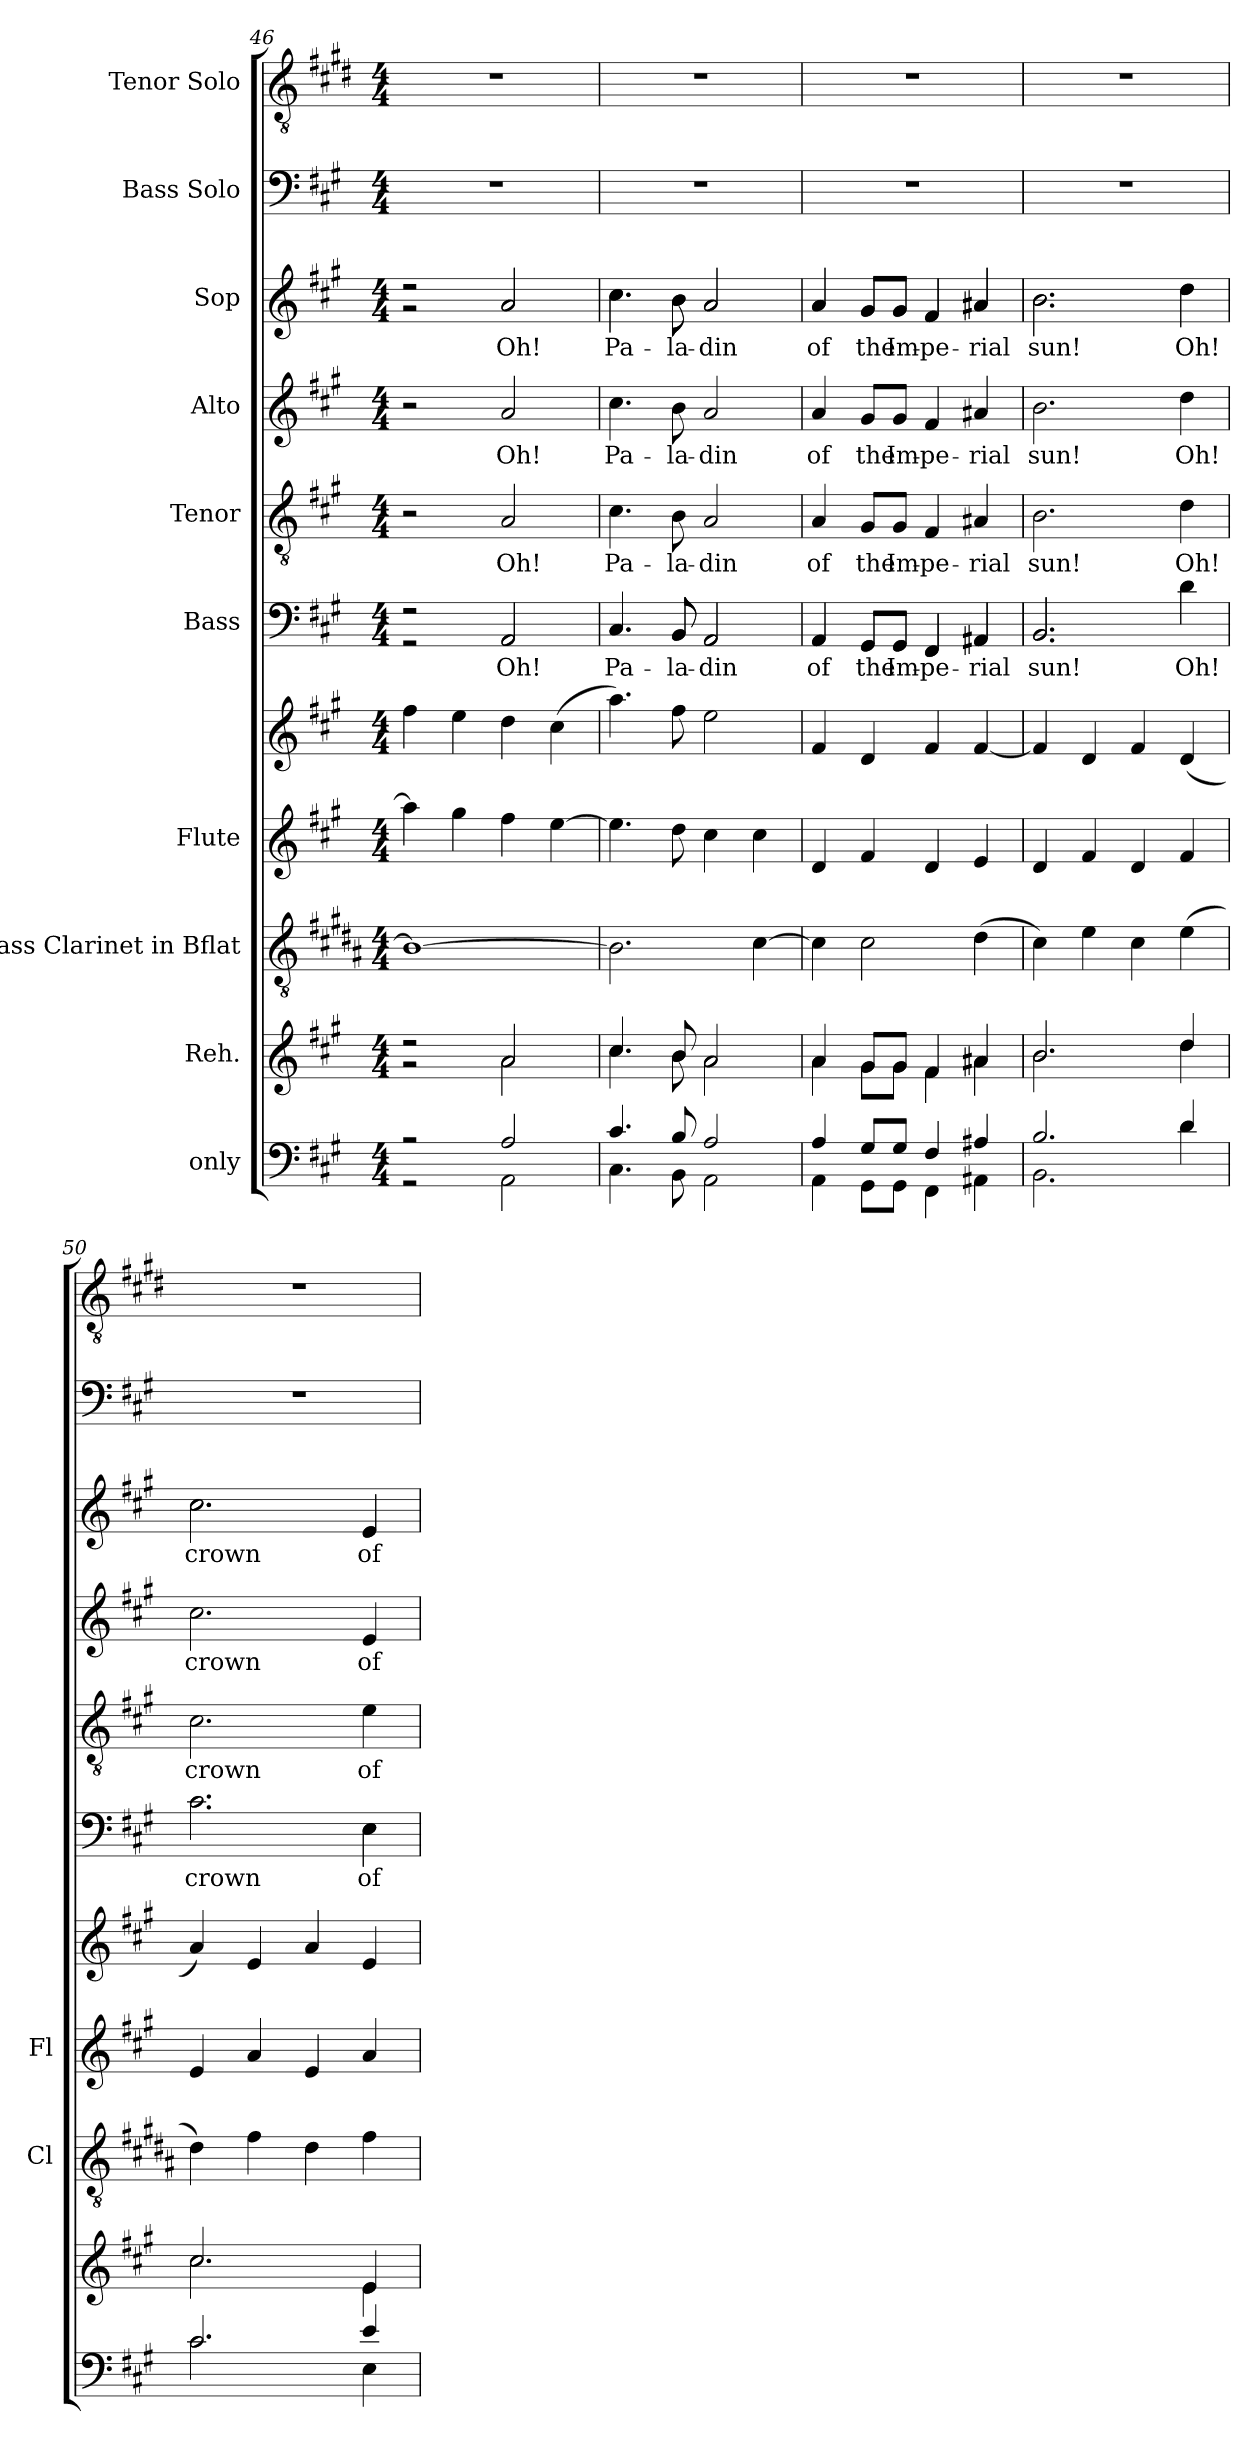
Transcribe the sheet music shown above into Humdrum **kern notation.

**kern	**kern	**kern	**kern	**kern	**kern	**text	**kern	**text	**kern	**text	**kern	**text	**kern	**kern
*part10	*part9	*part8	*part7	*part7	*part6	*part6	*part5	*part5	*part4	*part4	*part3	*part3	*part2	*part1
*staff11	*staff10	*staff9	*staff8	*staff7	*staff6	*staff6	*staff5	*staff5	*staff4	*staff4	*staff3	*staff3	*staff2	*staff1
*I"only	*I"Reh.	*I"Bass Clarinet in Bflat	*I"Flute	*	*I"Bass	*	*I"Tenor	*	*I"Alto	*	*I"Sop	*	*I"Bass Solo	*I"Tenor Solo
*	*	*I'Cl	*I'Fl	*	*	*	*	*	*	*	*	*	*	*
*clefF4	*clefG2	*clefGv2	*clefG2	*clefG2	*clefF4	*	*clefGv2	*	*clefG2	*	*clefG2	*	*clefF4	*clefGv2
*	*	*ITrd1c2	*	*	*	*	*	*	*	*	*	*	*	*ITrd4c7
*k[f#c#g#]	*k[f#c#g#]	*k[f#c#g#]	*k[f#c#g#]	*k[f#c#g#]	*k[f#c#g#]	*	*k[f#c#g#]	*	*k[f#c#g#]	*	*k[f#c#g#]	*	*k[f#c#g#]	*k[f#c#g#]
*A:	*A:	*A:	*A:	*A:	*A:	*	*A:	*	*A:	*	*A:	*	*A:	*A:
*M4/4	*M4/4	*M4/4	*M4/4	*M4/4	*M4/4	*	*M4/4	*	*M4/4	*	*M4/4	*	*M4/4	*M4/4
=46	=46	=46	=46	=46	=46	=46	=46	=46	=46	=46	=46	=46	=46	=46
*^	*^	*	*	*	*^	*	*	*	*	*	*^	*	*	*
2r	2r	2r	2r	1A_>	4aa\]	4ff#\	2r	2r	.	2r	.	2r	.	2r	2r	.	1r	1r
.	.	.	.	.	4gg#\	4ee\	.	.	.	.	.	.	.	.	.	.	.	.
!	!	!	!	!	!	!	!	!	!LO:LY:b:cj	!	!LO:LY:b:cj	!	!LO:LY:b:cj	!	!	!LO:LY:b:cj	!	!
2A/	2AA\	2a/	2a\	.	4ff#\	4dd\	2AA/	2AA/	Oh!	2A/	Oh!	2a/	Oh!	2a/	2a/	Oh!	.	.
.	.	.	.	.	[>4ee\	(>4cc#\	.	.	.	.	.	.	.	.	.	.	.	.
=47	=47	=47	=47	=47	=47	=47	=47	=47	=47	=47	=47	=47	=47	=47	=47	=47	=47	=47
!	!	!	!	!	!	!	!	!	!LO:LY:b:cj	!	!LO:LY:b:cj	!	!LO:LY:b:cj	!	!	!LO:LY:b:cj	!	!
4.c#/	4.C#\	4.cc#/	4.cc#\	2.A\]	4.ee\]	4.aa\)	4.C#/	4.C#/	Pa-	4.c#\	Pa-	4.cc#\	Pa-	4.cc#\	4.cc#\	Pa-	1r	1r
!	!	!	!	!	!	!	!	!	!LO:LY:b:cj	!	!LO:LY:b:cj	!	!LO:LY:b:cj	!	!	!LO:LY:b:cj	!	!
8B/	8BB\	8b/	8b\	.	8dd\	8ff#\	8BB/	8BB/	-la-	8B\	-la-	8b\	-la-	8b\	8b\	-la-	.	.
!	!	!	!	!	!	!	!	!	!LO:LY:b:cj	!	!LO:LY:b:cj	!	!LO:LY:b:cj	!	!	!LO:LY:b:cj	!	!
2A/	2AA\	2a/	2a\	.	4cc#\	2ee\	2AA/	2AA/	-din	2A/	-din	2a/	-din	2a/	2a/	-din	.	.
.	.	.	.	[>4B\	4cc#\	.	.	.	.	.	.	.	.	.	.	.	.	.
=48	=48	=48	=48	=48	=48	=48	=48	=48	=48	=48	=48	=48	=48	=48	=48	=48	=48	=48
!	!	!	!	!	!	!	!	!	!LO:LY:b:cj	!	!LO:LY:b:cj	!	!LO:LY:b:cj	!	!	!LO:LY:b:cj	!	!
4A/	4AA\	4a/	4a\	4B\]	4d/	4f#/	4AA/	4AA/	of	4A/	of	4a/	of	4a/	4a/	of	1r	1r
!	!	!	!	!	!	!	!	!	!LO:LY:b:cj	!	!LO:LY:b:cj	!	!LO:LY:b:cj	!	!	!LO:LY:b:cj	!	!
8G#/L	8GG#\L	8g#/L	8g#\L	2B\	4f#/	4d/	8GG#/L	8GG#/L	the	8G#/L	the	8g#/L	the	8g#/L	8g#/L	the	.	.
!	!	!	!	!	!	!	!	!	!LO:LY:b:cj	!	!LO:LY:b:cj	!	!LO:LY:b:cj	!	!	!LO:LY:b:cj	!	!
8G#/J	8GG#\J	8g#/J	8g#\J	.	.	.	8GG#/J	8GG#/J	Im-	8G#/J	Im-	8g#/J	Im-	8g#/J	8g#/J	Im-	.	.
!	!	!	!	!	!	!	!	!	!LO:LY:b:cj	!	!LO:LY:b:cj	!	!LO:LY:b:cj	!	!	!LO:LY:b:cj	!	!
4F#/	4FF#\	4f#/	4f#\	.	4d/	4f#/	4FF#/	4FF#/	-pe-	4F#/	-pe-	4f#/	-pe-	4f#/	4f#/	-pe-	.	.
!	!	!	!	!	!	!	!	!	!LO:LY:b:cj	!	!LO:LY:b:cj	!	!LO:LY:b:cj	!	!	!LO:LY:b:cj	!	!
4A#X/	4AA#X\	4a#X/	4a#X\	(>4c#\	4e/	[<4f#/	4AA#X/	4AA#X/	-rial	4A#X/	-rial	4a#X/	-rial	4a#X/	4a#X/	-rial	.	.
=49	=49	=49	=49	=49	=49	=49	=49	=49	=49	=49	=49	=49	=49	=49	=49	=49	=49	=49
!	!	!	!	!	!	!	!	!	!LO:LY:b:cj	!	!LO:LY:b:cj	!	!LO:LY:b:cj	!	!	!LO:LY:b:cj	!	!
2.B/	2.BB\	2.b/	2.b\	4B\)	4d/	4f#/]	2.BB/	2.BB/	sun!	2.B\	sun!	2.b\	sun!	2.b\	2.b\	sun!	1r	1r
.	.	.	.	4d\	4f#/	4d/	.	.	.	.	.	.	.	.	.	.	.	.
.	.	.	.	4B\	4d/	4f#/	.	.	.	.	.	.	.	.	.	.	.	.
!	!	!	!	!	!	!	!	!	!LO:LY:b:cj	!	!LO:LY:b:cj	!	!LO:LY:b:cj	!	!	!LO:LY:b:cj	!	!
4d/	4d\	4dd/	4dd\	(>4d\	4f#/	(>4d/	4d\	4d\	Oh!	4d\	Oh!	4dd\	Oh!	4dd\	4dd\	Oh!	.	.
=50	=50	=50	=50	=50	=50	=50	=50	=50	=50	=50	=50	=50	=50	=50	=50	=50	=50	=50
!	!	!	!	!	!	!	!	!	!LO:LY:b:cj	!	!LO:LY:b:cj	!	!LO:LY:b:cj	!	!	!LO:LY:b:cj	!	!
2.c#/	2.c#\	2.cc#/	2.cc#\	4c#\)	4e/	4a/)	2.c#\	2.c#\	crown	2.c#\	crown	2.cc#\	crown	2.cc#\	2.cc#\	crown	1r	1r
.	.	.	.	4e\	4a/	4e/	.	.	.	.	.	.	.	.	.	.	.	.
.	.	.	.	4c#\	4e/	4a/	.	.	.	.	.	.	.	.	.	.	.	.
!	!	!	!	!	!	!	!	!	!LO:LY:b:cj	!	!LO:LY:b:cj	!	!LO:LY:b:cj	!	!	!LO:LY:b:cj	!	!
4e/	4E\	4e/	4e\	4e\	4a/	4e/	4E\	4E\	of	4e\	of	4e/	of	4e/	4e/	of	.	.
*v	*v	*	*	*	*	*	*v	*v	*	*	*	*	*	*v	*v	*	*	*
*	*v	*v	*	*	*	*	*	*	*	*	*	*	*	*	*
=	=	=	=	=	=	=	=	=	=	=	=	=	=	=
*-	*-	*-	*-	*-	*-	*-	*-	*-	*-	*-	*-	*-	*-	*-
